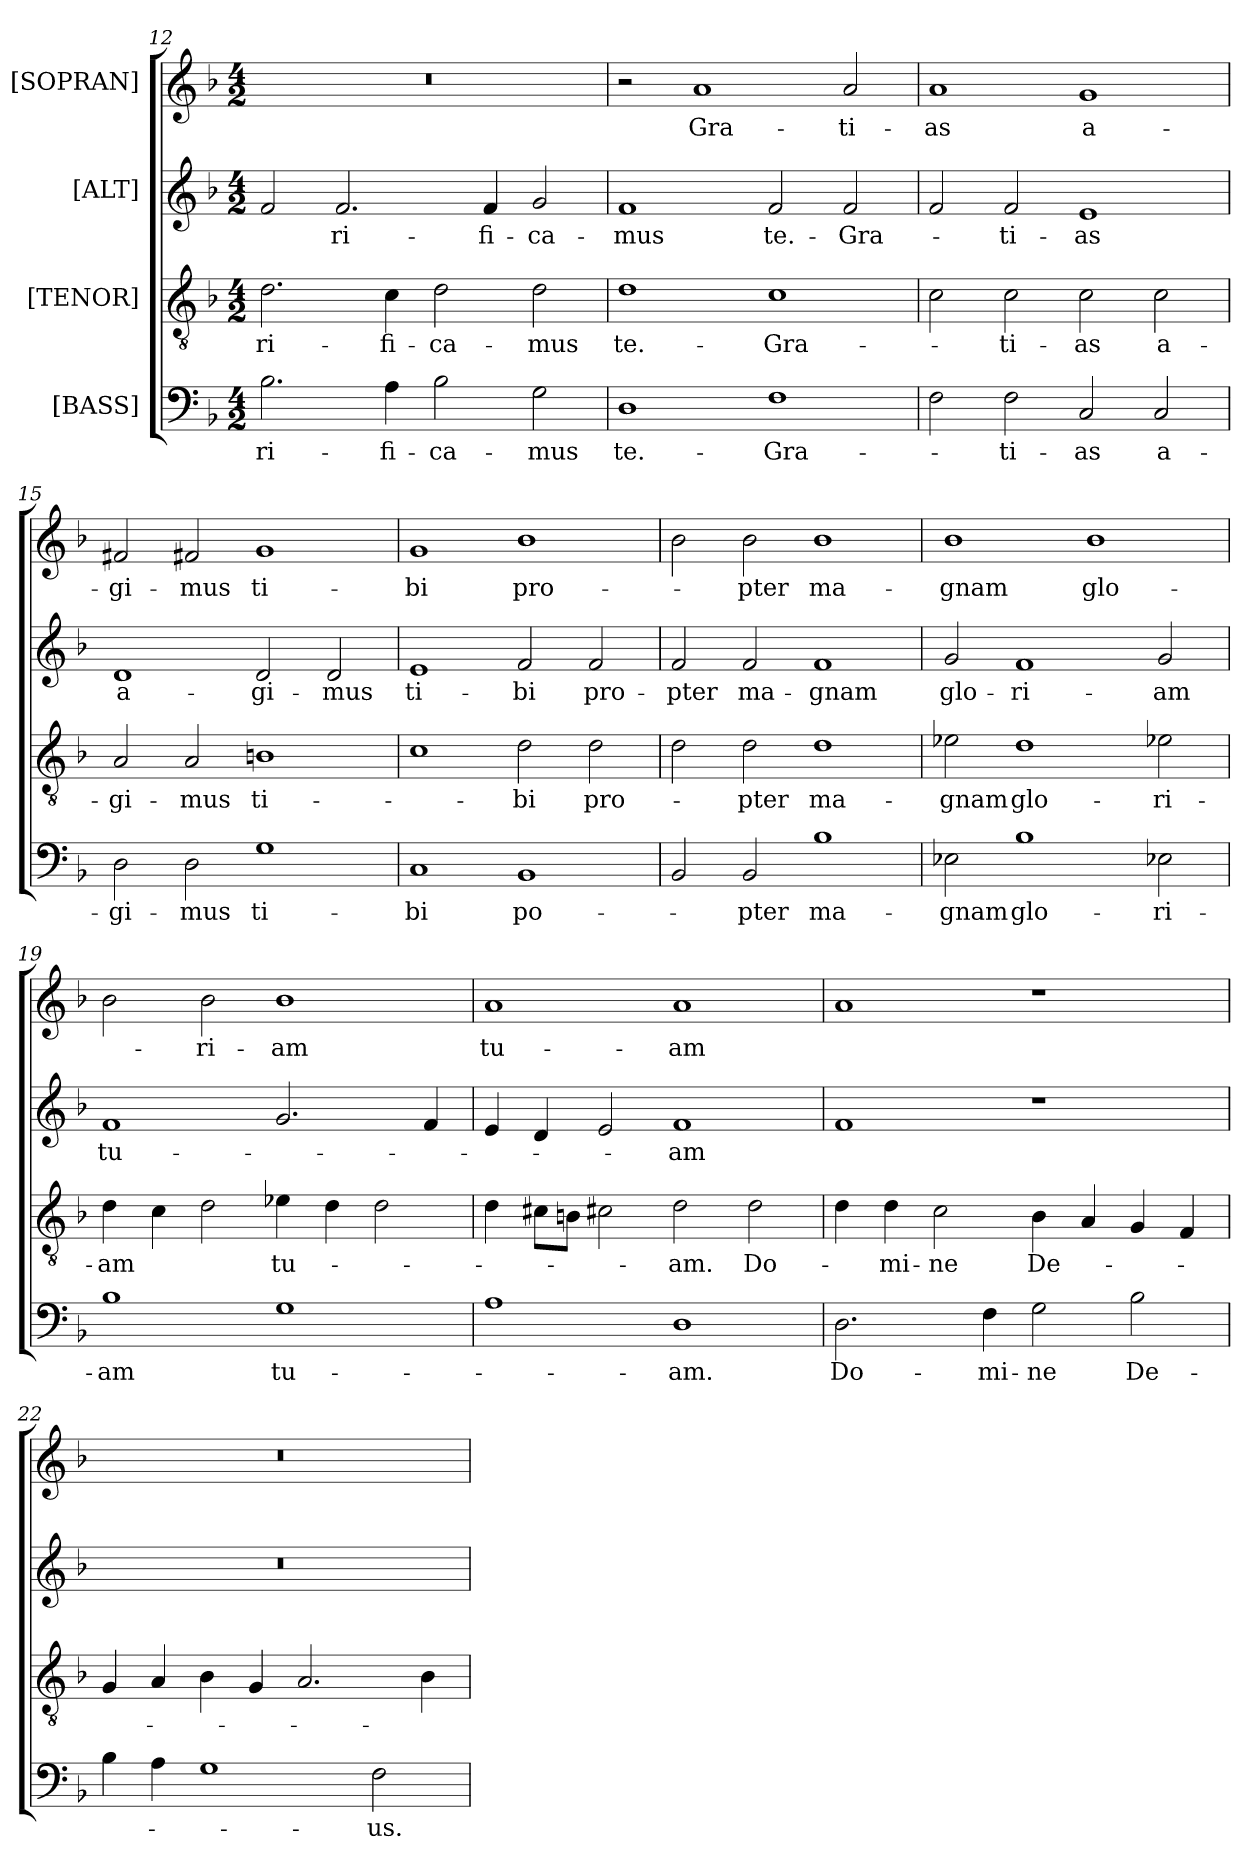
**kern	**text	**kern	**text	**kern	**text	**kern	**text
*part4	*part4	*part3	*part3	*part2	*part2	*part1	*part1
*staff4	*staff4	*staff3	*staff3	*staff2	*staff2	*staff1	*staff1
*I"[BASS]	*	*I"[TENOR]	*	*I"[ALT]	*	*I"[SOPRAN]	*
*clefF4	*	*clefGv2	*	*clefG2	*	*clefG2	*
*k[b-]	*	*k[b-]	*	*k[b-]	*	*k[b-]	*
*d:	*	*d:	*	*d:	*	*d:	*
*M4/2	*	*M4/2	*	*M4/2	*	*M4/2	*
=12	=12	=12	=12	=12	=12	=12	=12
2.B-\	-ri-	2.d\	-ri-	2f/	.	0r	.
.	.	.	.	2.f/	-ri-	.	.
4A\	-fi-	4c\	-fi-	.	.	.	.
2B-\	-ca-	2d\	-ca-	.	.	.	.
.	.	.	.	4f/	-fi-	.	.
2G\	-mus	2d\	-mus	2g/	-ca-	.	.
=13	=13	=13	=13	=13	=13	=13	=13
1D\	te.-	1d\	te.-	1f/	-mus	2r	.
.	.	.	.	.	.	1a/	Gra-
1F\	Gra-	1c\	Gra-	2f/	te.-	.	.
.	.	.	.	2f/	Gra-	2a/	-ti-
=14	=14	=14	=14	=14	=14	=14	=14
2F\	.	2c\	.	2f/	.	1a/	-as
2F\	-ti-	2c\	-ti-	2f/	-ti-	.	.
2C/	-as	2c\	-as	1e/	-as	1g/	a-
2C/	a-	2c\	a-	.	.	.	.
!!LO:LB:g=z
=15	=15	=15	=15	=15	=15	=15	=15
2D\	-gi-	2A/	-gi-	1d/	a-	2f#Xi/	-gi-
2D\	-mus	2A/	-mus	.	.	2f#Xi/	-mus
1G\	ti-	1Bni\	ti-	2d/	-gi-	1g/	ti-
.	.	.	.	2d/	-mus	.	.
=16	=16	=16	=16	=16	=16	=16	=16
1C/	-bi	1c\	.	1e/	ti-	1g/	-bi
1BB-/	po-	2d\	-bi	2f/	-bi	1b-\	pro-
.	.	2d\	pro-	2f/	pro-	.	.
=17	=17	=17	=17	=17	=17	=17	=17
2BB-/	.	2d\	.	2f/	-pter	2b-\	.
2BB-/	-pter	2d\	-pter	2f/	ma-	2b-\	-pter
1B-\	ma-	1d\	ma-	1f/	-gnam	1b-\	ma-
=18	=18	=18	=18	=18	=18	=18	=18
2E-Xi\	-gnam	2e-Xi\	-gnam	2g/	glo-	1b-\	-gnam
1B-\	glo-	1d\	glo-	1f/	-ri-	.	.
.	.	.	.	.	.	1b-\	glo-
2E-Xi\	-ri-	2e-X\	-ri-	2g/	-am	.	.
!!LO:PB:g=z
=19	=19	=19	=19	=19	=19	=19	=19
1B-\	-am	4d\	-am	1f/	tu-	2b-\	.
.	.	4c\	.	.	.	.	.
.	.	2d\	.	.	.	2b-\	-ri-
1G\	tu-	4e-Xi\	tu-	2.g/	.	1b-\	-am
.	.	4d\	.	.	.	.	.
.	.	2d\	.	.	.	.	.
.	.	.	.	4f/	.	.	.
=20	=20	=20	=20	=20	=20	=20	=20
1A\	.	4d\	.	4e/	.	1a/	tu-
.	.	8c#Xi\L	.	4d/	.	.	.
.	.	8Bni\J	.	.	.	.	.
.	.	2c#Xi\	.	2e/	.	.	.
1D\	-am.	2d\	-am.	1f/	-am	1a/	-am
.	.	2d\	Do-	.	.	.	.
=21	=21	=21	=21	=21	=21	=21	=21
2.D\	Do-	4d\	.	1f/	.	1a/	.
.	.	4d\	-mi-	.	.	.	.
.	.	2c\	-ne	.	.	.	.
4F\	-mi-	.	.	.	.	.	.
2G\	-ne	4B-\	De-	1r	.	1r	.
.	.	4A/	.	.	.	.	.
2B-\	De-	4G/	.	.	.	.	.
.	.	4F/	.	.	.	.	.
!!LO:LB:g=z
=22	=22	=22	=22	=22	=22	=22	=22
4B-\	.	4G/	.	0r	.	0r	.
4A\	.	4A/	.	.	.	.	.
1G\	.	4B-\	.	.	.	.	.
.	.	4G/	.	.	.	.	.
.	.	2.A/	.	.	.	.	.
2F\	-us.	.	.	.	.	.	.
.	.	4B-\	.	.	.	.	.
=	=	=	=	=	=	=	=
*-	*-	*-	*-	*-	*-	*-	*-
